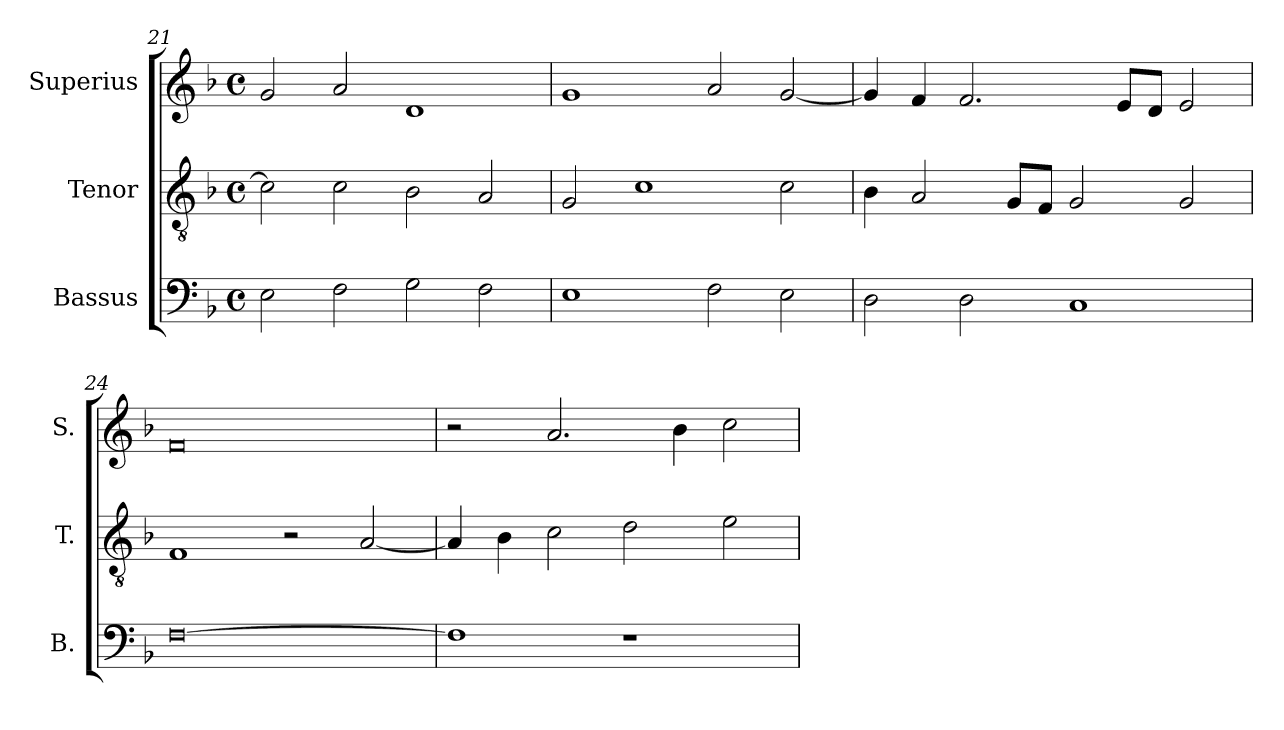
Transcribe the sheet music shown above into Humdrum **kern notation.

**kern	**kern	**kern
*part3	*part2	*part1
*staff3	*staff2	*staff1
*I"Bassus	*I"Tenor	*I"Superius
*I'B.	*I'T.	*I'S.
*clefF4	*clefGv2	*clefG2
*	*ITrd7c12	*
*k[b-]	*k[b-]	*k[b-]
*F:	*F:	*F:
*M4/4	*M4/4	*M4/4
*met(c)	*met(c)	*met(c)
=21	=21	=21
2Ei\	2Ci\]	2gi/
2Fi\	2Ci\	2ai/
2Gi\	2BB-i\	1di
2Fi\	2AAi/	.
!!LO:LB:g=z
=22	=22	=22
1Ei	2GGi/	1gi
.	1Ci	.
2Fi\	.	2ai/
2Ei\	2Ci\	[<2gi/
=23	=23	=23
2Di\	4BB-i\	4gi/]
.	2AAi/	4fi/
2Di\	.	2.fi/
.	8GGi/L	.
.	8FFi/J	.
1Ci	2GGi/	.
.	.	8ei/L
.	.	8di/J
.	2GGi/	2ei/
=24	=24	=24
[>0Fi	1FFi	0fi
.	2r	.
.	[<2AAi/	.
=25	=25	=25
1Fi]	4AAi/]	2r
.	4BB-i\	.
.	2Ci\	2.ai/
1r	2Di\	.
.	.	4b-i\
.	2Ei\	2cci\
=	=	=
*-	*-	*-
